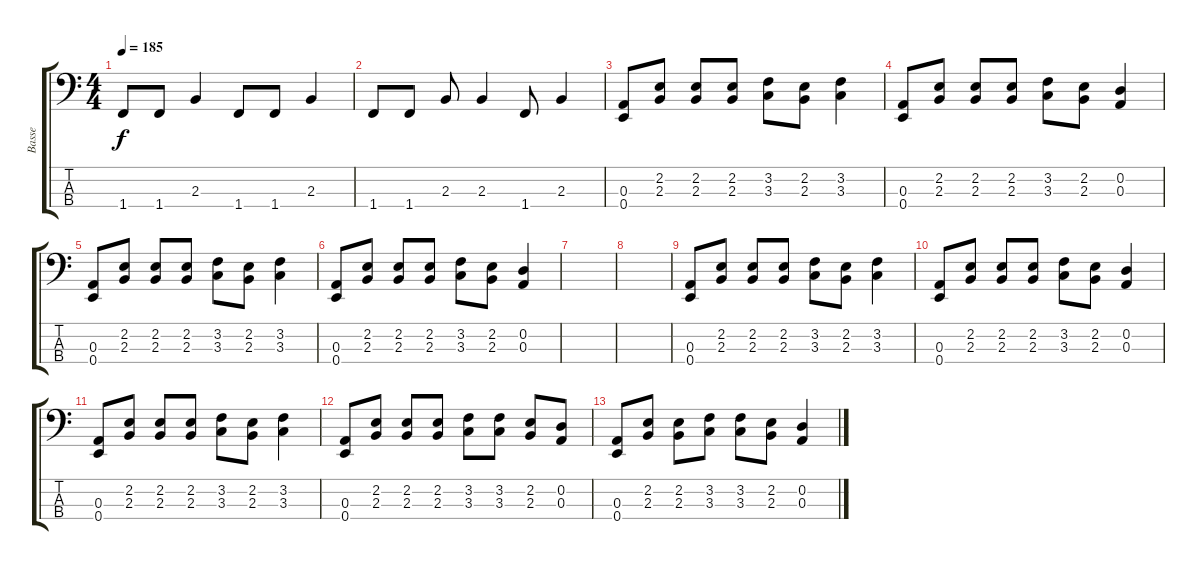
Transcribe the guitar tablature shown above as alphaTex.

\track ("Basse" "Basse") {instrument slapbass1}
\staff {score tabs}
\tuning (G2 D2 A1 E1) {hide}
\ts (4 4)
\tempo 185
\clef f4
\ks c
1.4.8{dy f} 1.4.8 2.3.4 1.4.8 1.4.8 2.3.4 |
1.4.8 1.4.8 2.3.8 2.3.4 1.4.8 2.3.4 |
(0.3 0.4).8 (2.2 2.3).8 (2.2 2.3).8 (2.2 2.3).8 (3.2 3.3).8 (2.2 2.3).8 (3.2 3.3).4 |
(0.3 0.4).8 (2.2 2.3).8 (2.2 2.3).8 (2.2 2.3).8 (3.2 3.3).8 (2.2 2.3).8 (0.2 0.3).4 |
(0.3 0.4).8 (2.2 2.3).8 (2.2 2.3).8 (2.2 2.3).8 (3.2 3.3).8 (2.2 2.3).8 (3.2 3.3).4 |
(0.3 0.4).8 (2.2 2.3).8 (2.2 2.3).8 (2.2 2.3).8 (3.2 3.3).8 (2.2 2.3).8 (0.2 0.3).4 |
|
|
(0.3 0.4).8 (2.2 2.3).8 (2.2 2.3).8 (2.2 2.3).8 (3.2 3.3).8 (2.2 2.3).8 (3.2 3.3).4 |
(0.3 0.4).8 (2.2 2.3).8 (2.2 2.3).8 (2.2 2.3).8 (3.2 3.3).8 (2.2 2.3).8 (0.2 0.3).4 |
(0.3 0.4).8 (2.2 2.3).8 (2.2 2.3).8 (2.2 2.3).8 (3.2 3.3).8 (2.2 2.3).8 (3.2 3.3).4 |
(0.3 0.4).8 (2.2 2.3).8 (2.2 2.3).8 (2.2 2.3).8 (3.2 3.3).8 (3.2 3.3).8 (2.2 2.3).8 (0.2 0.3).8 |
(0.3 0.4).8 (2.2 2.3).8 (2.2 2.3).8 (3.2 3.3).8 (3.2 3.3).8 (2.2 2.3).8 (0.2 0.3).4
